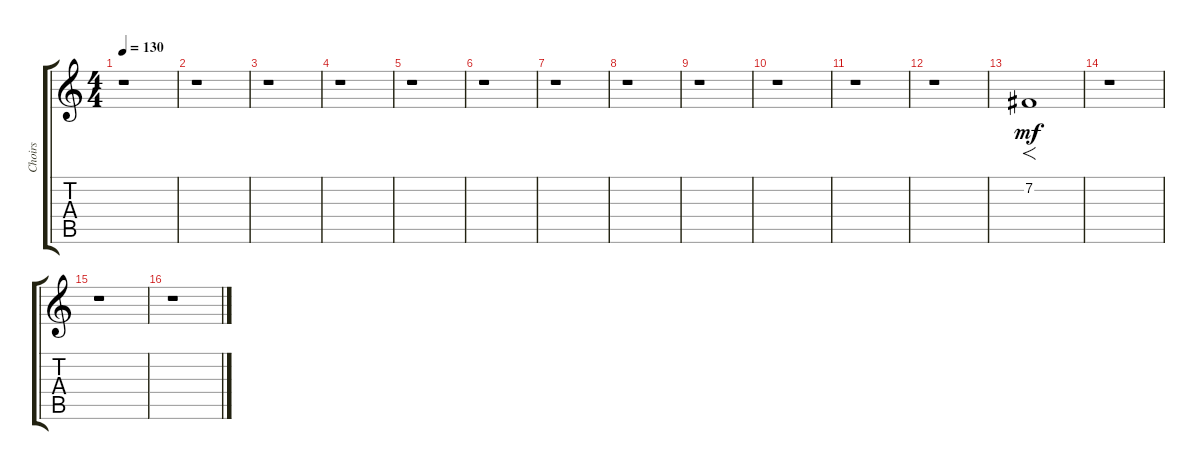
\track ("Choirs" "Choirs") {instrument choiraahs}
\staff {score tabs}
\tuning (E4 B3 G3 D3 A2 E2) {hide}
\ts (4 4)
\tempo 130
\clef g2
\ks c
r.1{dy f} |
r.1 |
r.1 |
r.1 |
r.1 |
r.1 |
r.1 |
r.1 |
r.1 |
r.1 |
r.1 |
r.1 |
7.2.1{f dy mf} |
r.1 |
r.1 |
r.1
